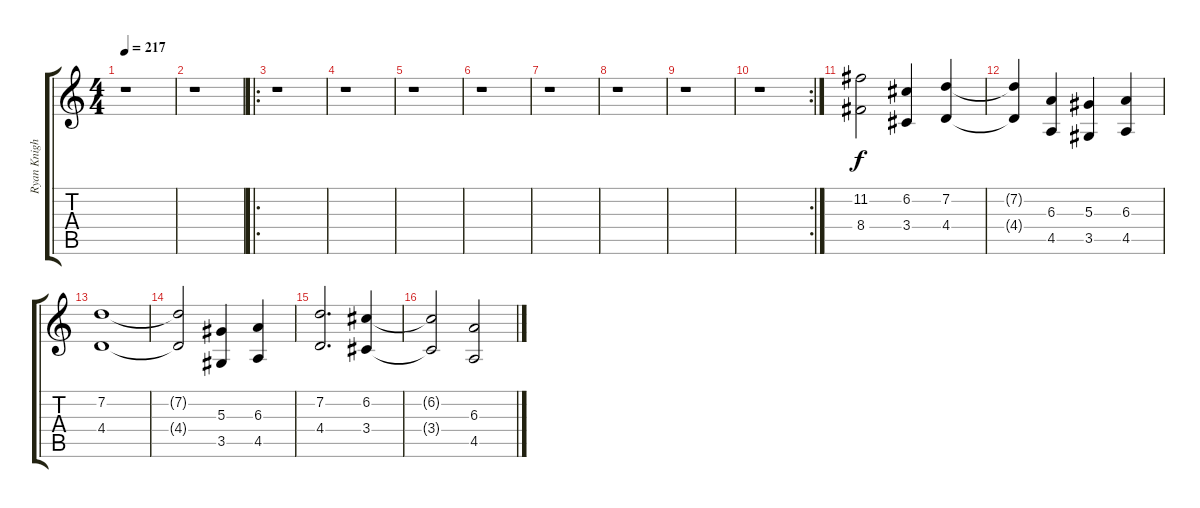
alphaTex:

\track ("Ryan Knight (Lead)" "Ryan Knigh") {instrument distortionguitar}
\staff {score tabs}
\tuning (C4 G3 Eb3 Bb2 F2 C2) {hide}
\ts (4 4)
\tempo 217
\clef g2
\ks c
r.1{dy f} |
r.1 |
\ro
r.1 |
r.1 |
r.1 |
r.1 |
r.1 |
r.1 |
r.1 |
\rc 2
r.1 |
(11.2 8.4).2 (6.2 3.4).4 (7.2 4.4).4 |
(7.2{t} 4.4{t}).4 (6.3 4.5).4 (5.3 3.5).4 (6.3 4.5).4 |
(7.2 4.4).1 |
(7.2{t} 4.4{t}).2 (5.3 3.5).4 (6.3 4.5).4 |
(7.2 4.4).2{d} (6.2 3.4).4 |
(6.2{t} 3.4{t}).2 (6.3 4.5).2
